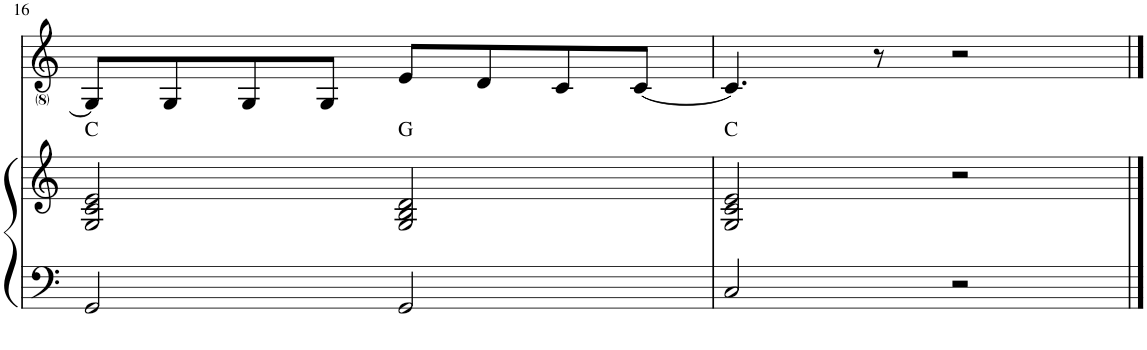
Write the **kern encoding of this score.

**kern	**kern	**kern
*part2	*part2	*part1
*staff3	*staff2	*staff1
*I"Piano	*	*I"Voice
*I'Pno	*	*
!!LO:PB:g=z
*clefF4	*clefG2	*clefG2
*k[]	*k[]	*k[]
*M4/4	*M4/4	*M4/4
=16	=16	=16
!	!LO:TX:a:t=C	!
2GG/	2G/ 2c/ 2e/	8G/L]
.	.	8G/
.	.	8G/
.	.	8G/J
!	!LO:TX:a:t=G	!
2GG/	2G/ 2B/ 2d/	8e/L
.	.	8d/
.	.	8c/
.	.	[8c/J
=17	=17	=17
!	!LO:TX:a:t=C	!
2C/	2G/ 2c/ 2e/	4.c/]
.	.	8r
2r	2r	2r
==	==	==
*-	*-	*-
